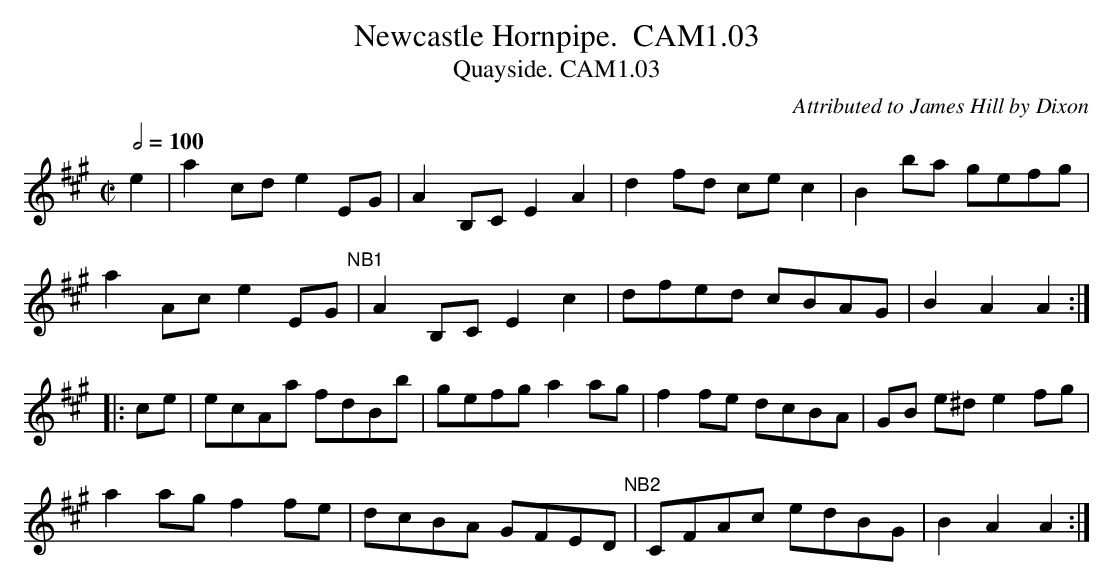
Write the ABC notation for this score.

X:1
T:Newcastle Hornpipe.  CAM1.03
T:Quayside. CAM1.03
M:C|
L:1/8
Q:1/2=100
C:Attributed to James Hill by Dixon
K:A
e2|a2 cd e2 EG|A2 B,C E2A2|d2 fd ce c2|B2 ba gefg|
a2 Ac e2 EG"NB1"|A2 B,C E2c2|dfed cBAG|B2A2A2 :|
|: ce|ecAa fdBb| gefg a2 ag|f2 fe dcBA|GB e^d e2 fg|
a2 ag f2 fe|dcBA GFED"NB2"|CFAc edBG|B2A2A2 :|
